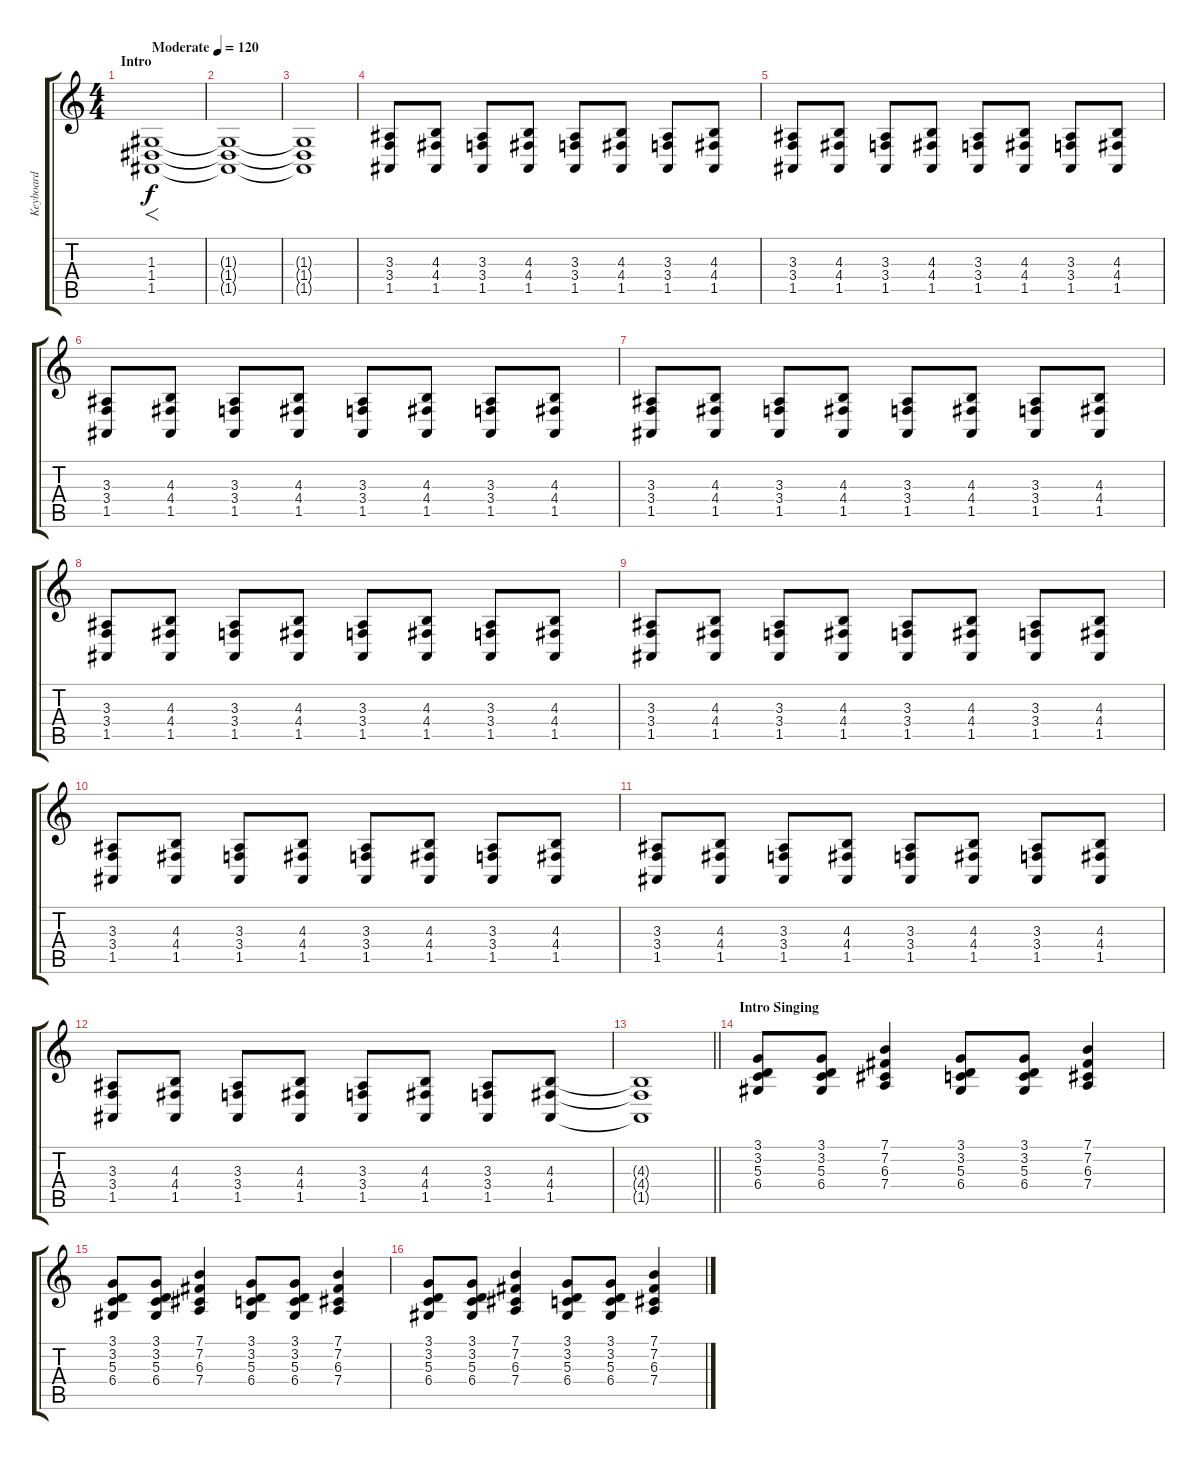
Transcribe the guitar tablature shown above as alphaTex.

\track ("Keyboard" "Keyboard") {instrument churchorgan}
\staff {score tabs}
\tuning (E4 B3 G3 D3 A2 E2) {hide}
\ts (4 4)
\section ("" "Intro")
\tempo (120 "Moderate")
\clef g2
\ks c
(1.3 1.4 1.5).1{f dy f instrument churchorgan} |
(1.3{t} 1.4{t} 1.5{t}).1 |
(1.3{t} 1.4{t} 1.5{t}).1 |
(3.3 3.4 1.5).8 (4.3 4.4 1.5).8 (3.3 3.4 1.5).8 (4.3 4.4 1.5).8 (3.3 3.4 1.5).8 (4.3 4.4 1.5).8 (3.3 3.4 1.5).8 (4.3 4.4 1.5).8 |
(3.3 3.4 1.5).8 (4.3 4.4 1.5).8 (3.3 3.4 1.5).8 (4.3 4.4 1.5).8 (3.3 3.4 1.5).8 (4.3 4.4 1.5).8 (3.3 3.4 1.5).8 (4.3 4.4 1.5).8 |
(3.3 3.4 1.5).8 (4.3 4.4 1.5).8 (3.3 3.4 1.5).8 (4.3 4.4 1.5).8 (3.3 3.4 1.5).8 (4.3 4.4 1.5).8 (3.3 3.4 1.5).8 (4.3 4.4 1.5).8 |
(3.3 3.4 1.5).8 (4.3 4.4 1.5).8 (3.3 3.4 1.5).8 (4.3 4.4 1.5).8 (3.3 3.4 1.5).8 (4.3 4.4 1.5).8 (3.3 3.4 1.5).8 (4.3 4.4 1.5).8 |
(3.3 3.4 1.5).8 (4.3 4.4 1.5).8 (3.3 3.4 1.5).8 (4.3 4.4 1.5).8 (3.3 3.4 1.5).8 (4.3 4.4 1.5).8 (3.3 3.4 1.5).8 (4.3 4.4 1.5).8 |
(3.3 3.4 1.5).8 (4.3 4.4 1.5).8 (3.3 3.4 1.5).8 (4.3 4.4 1.5).8 (3.3 3.4 1.5).8 (4.3 4.4 1.5).8 (3.3 3.4 1.5).8 (4.3 4.4 1.5).8 |
(3.3 3.4 1.5).8 (4.3 4.4 1.5).8 (3.3 3.4 1.5).8 (4.3 4.4 1.5).8 (3.3 3.4 1.5).8 (4.3 4.4 1.5).8 (3.3 3.4 1.5).8 (4.3 4.4 1.5).8 |
(3.3 3.4 1.5).8 (4.3 4.4 1.5).8 (3.3 3.4 1.5).8 (4.3 4.4 1.5).8 (3.3 3.4 1.5).8 (4.3 4.4 1.5).8 (3.3 3.4 1.5).8 (4.3 4.4 1.5).8 |
(3.3 3.4 1.5).8 (4.3 4.4 1.5).8 (3.3 3.4 1.5).8 (4.3 4.4 1.5).8 (3.3 3.4 1.5).8 (4.3 4.4 1.5).8 (3.3 3.4 1.5).8 (4.3 4.4 1.5).8 |
\barLineRight lightlight
(4.3{t} 4.4{t} 1.5{t}).1 |
\section ("" "Intro Singing")
(3.1 3.2 5.3 6.4).8 (3.1 3.2 5.3 6.4).8 (7.1 7.2 6.3 7.4).4 (3.1 3.2 5.3 6.4).8 (3.1 3.2 5.3 6.4).8 (7.1 7.2 6.3 7.4).4 |
(3.1 3.2 5.3 6.4).8 (3.1 3.2 5.3 6.4).8 (7.1 7.2 6.3 7.4).4 (3.1 3.2 5.3 6.4).8 (3.1 3.2 5.3 6.4).8 (7.1 7.2 6.3 7.4).4 |
(3.1 3.2 5.3 6.4).8 (3.1 3.2 5.3 6.4).8 (7.1 7.2 6.3 7.4).4 (3.1 3.2 5.3 6.4).8 (3.1 3.2 5.3 6.4).8 (7.1 7.2 6.3 7.4).4
